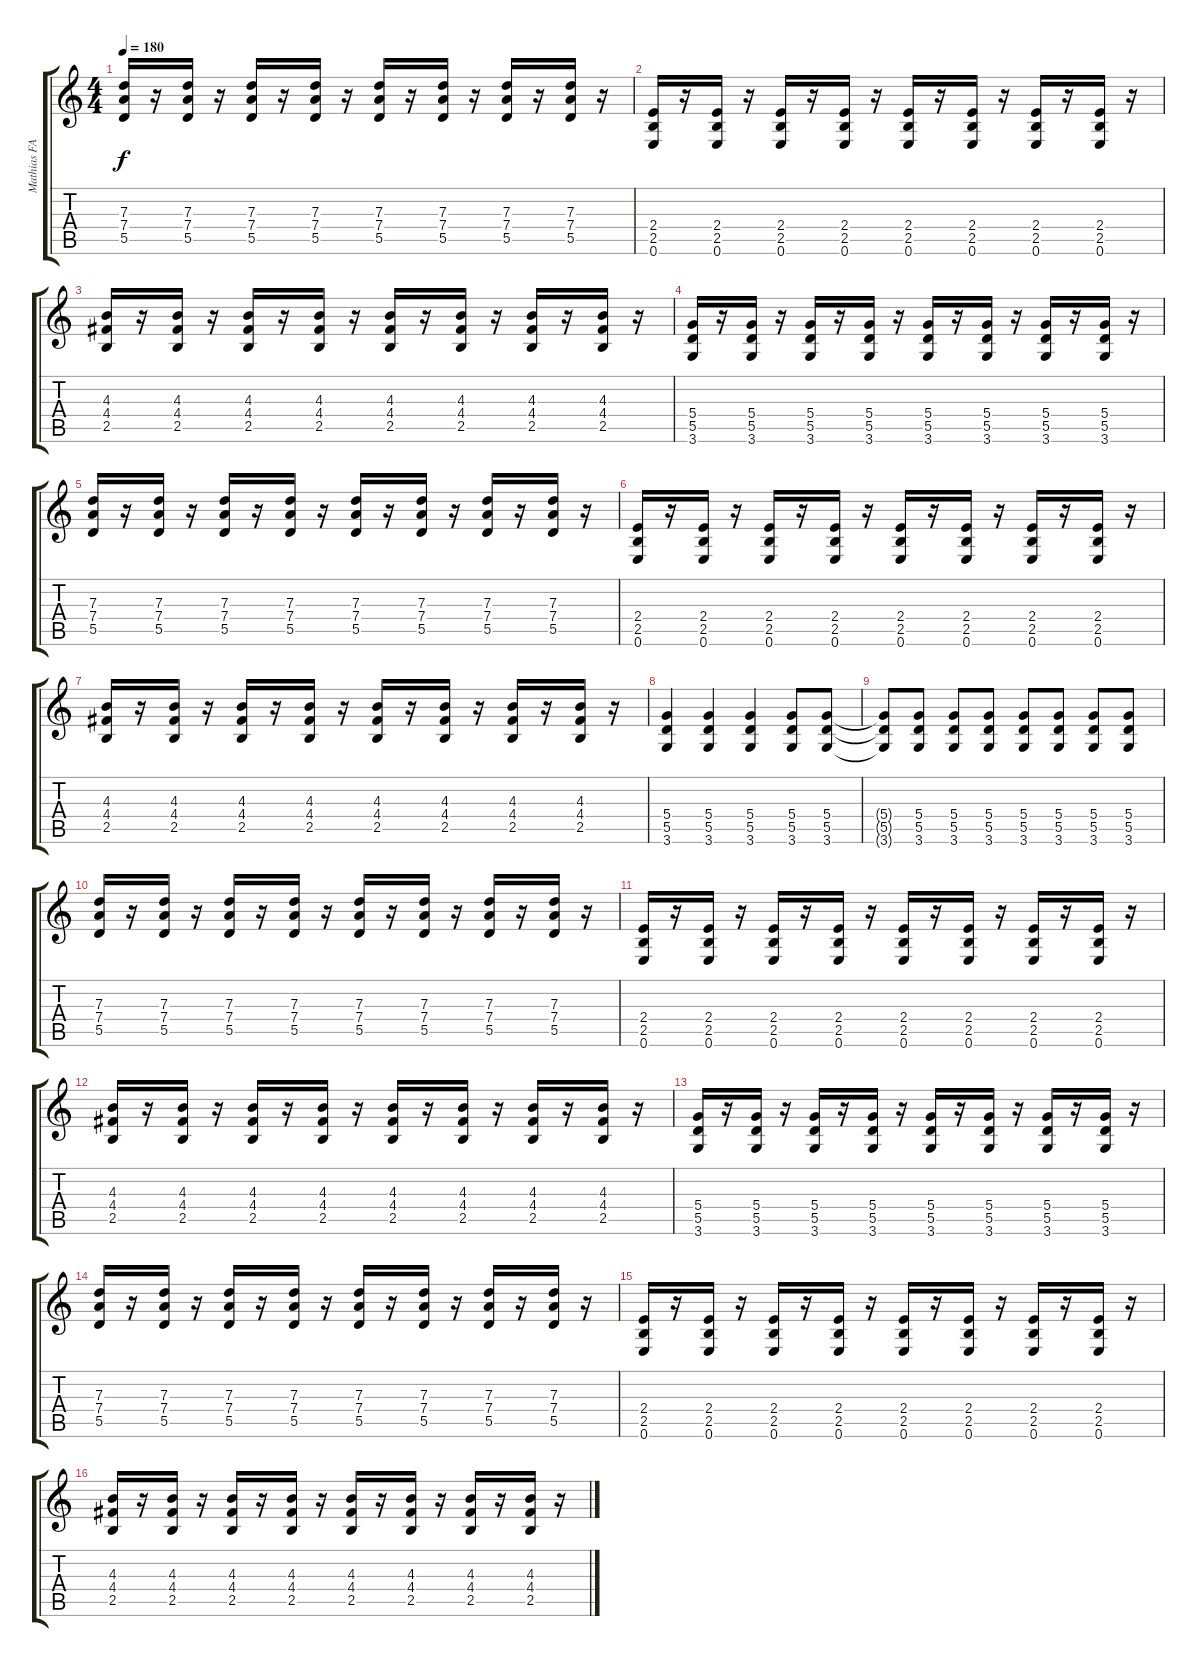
\track ("Mathias FARM" "Mathias FA") {instrument distortionguitar}
\staff {score tabs}
\tuning (E4 B3 G3 D3 A2 E2) {hide}
\ts (4 4)
\tempo 180
\clef g2
\ks c
(7.3 7.4 5.5).16{dy f} r.16 (7.3 7.4 5.5).16 r.16 (7.3 7.4 5.5).16 r.16 (7.3 7.4 5.5).16 r.16 (7.3 7.4 5.5).16 r.16 (7.3 7.4 5.5).16 r.16 (7.3 7.4 5.5).16 r.16 (7.3 7.4 5.5).16 r.16 |
(2.4 2.5 0.6).16 r.16 (2.4 2.5 0.6).16 r.16 (2.4 2.5 0.6).16 r.16 (2.4 2.5 0.6).16 r.16 (2.4 2.5 0.6).16 r.16 (2.4 2.5 0.6).16 r.16 (2.4 2.5 0.6).16 r.16 (2.4 2.5 0.6).16 r.16 |
(4.3 4.4 2.5).16 r.16 (4.3 4.4 2.5).16 r.16 (4.3 4.4 2.5).16 r.16 (4.3 4.4 2.5).16 r.16 (4.3 4.4 2.5).16 r.16 (4.3 4.4 2.5).16 r.16 (4.3 4.4 2.5).16 r.16 (4.3 4.4 2.5).16 r.16 |
(5.4 5.5 3.6).16 r.16 (5.4 5.5 3.6).16 r.16 (5.4 5.5 3.6).16 r.16 (5.4 5.5 3.6).16 r.16 (5.4 5.5 3.6).16 r.16 (5.4 5.5 3.6).16 r.16 (5.4 5.5 3.6).16 r.16 (5.4 5.5 3.6).16 r.16 |
(7.3 7.4 5.5).16 r.16 (7.3 7.4 5.5).16 r.16 (7.3 7.4 5.5).16 r.16 (7.3 7.4 5.5).16 r.16 (7.3 7.4 5.5).16 r.16 (7.3 7.4 5.5).16 r.16 (7.3 7.4 5.5).16 r.16 (7.3 7.4 5.5).16 r.16 |
(2.4 2.5 0.6).16 r.16 (2.4 2.5 0.6).16 r.16 (2.4 2.5 0.6).16 r.16 (2.4 2.5 0.6).16 r.16 (2.4 2.5 0.6).16 r.16 (2.4 2.5 0.6).16 r.16 (2.4 2.5 0.6).16 r.16 (2.4 2.5 0.6).16 r.16 |
(4.3 4.4 2.5).16 r.16 (4.3 4.4 2.5).16 r.16 (4.3 4.4 2.5).16 r.16 (4.3 4.4 2.5).16 r.16 (4.3 4.4 2.5).16 r.16 (4.3 4.4 2.5).16 r.16 (4.3 4.4 2.5).16 r.16 (4.3 4.4 2.5).16 r.16 |
(5.4 5.5 3.6).4 (5.4 5.5 3.6).4 (5.4 5.5 3.6).4 (5.4 5.5 3.6).8 (5.4 5.5 3.6).8 |
(5.4{t} 5.5{t} 3.6{t}).8 (5.4 5.5 3.6).8 (5.4 5.5 3.6).8 (5.4 5.5 3.6).8 (5.4 5.5 3.6).8 (5.4 5.5 3.6).8 (5.4 5.5 3.6).8 (5.4 5.5 3.6).8 |
(7.3 7.4 5.5).16 r.16 (7.3 7.4 5.5).16 r.16 (7.3 7.4 5.5).16 r.16 (7.3 7.4 5.5).16 r.16 (7.3 7.4 5.5).16 r.16 (7.3 7.4 5.5).16 r.16 (7.3 7.4 5.5).16 r.16 (7.3 7.4 5.5).16 r.16 |
(2.4 2.5 0.6).16 r.16 (2.4 2.5 0.6).16 r.16 (2.4 2.5 0.6).16 r.16 (2.4 2.5 0.6).16 r.16 (2.4 2.5 0.6).16 r.16 (2.4 2.5 0.6).16 r.16 (2.4 2.5 0.6).16 r.16 (2.4 2.5 0.6).16 r.16 |
(4.3 4.4 2.5).16 r.16 (4.3 4.4 2.5).16 r.16 (4.3 4.4 2.5).16 r.16 (4.3 4.4 2.5).16 r.16 (4.3 4.4 2.5).16 r.16 (4.3 4.4 2.5).16 r.16 (4.3 4.4 2.5).16 r.16 (4.3 4.4 2.5).16 r.16 |
(5.4 5.5 3.6).16 r.16 (5.4 5.5 3.6).16 r.16 (5.4 5.5 3.6).16 r.16 (5.4 5.5 3.6).16 r.16 (5.4 5.5 3.6).16 r.16 (5.4 5.5 3.6).16 r.16 (5.4 5.5 3.6).16 r.16 (5.4 5.5 3.6).16 r.16 |
(7.3 7.4 5.5).16 r.16 (7.3 7.4 5.5).16 r.16 (7.3 7.4 5.5).16 r.16 (7.3 7.4 5.5).16 r.16 (7.3 7.4 5.5).16 r.16 (7.3 7.4 5.5).16 r.16 (7.3 7.4 5.5).16 r.16 (7.3 7.4 5.5).16 r.16 |
(2.4 2.5 0.6).16 r.16 (2.4 2.5 0.6).16 r.16 (2.4 2.5 0.6).16 r.16 (2.4 2.5 0.6).16 r.16 (2.4 2.5 0.6).16 r.16 (2.4 2.5 0.6).16 r.16 (2.4 2.5 0.6).16 r.16 (2.4 2.5 0.6).16 r.16 |
(4.3 4.4 2.5).16 r.16 (4.3 4.4 2.5).16 r.16 (4.3 4.4 2.5).16 r.16 (4.3 4.4 2.5).16 r.16 (4.3 4.4 2.5).16 r.16 (4.3 4.4 2.5).16 r.16 (4.3 4.4 2.5).16 r.16 (4.3 4.4 2.5).16 r.16
